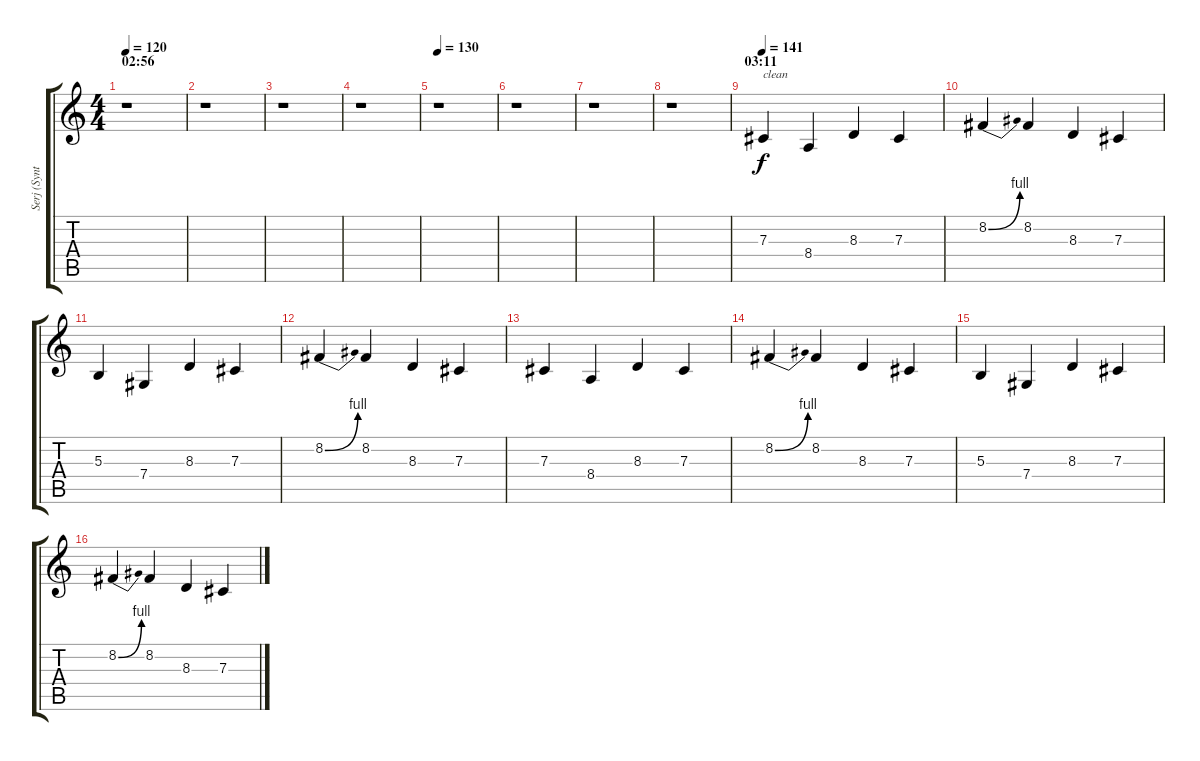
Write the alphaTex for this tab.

\track ("Serj (Synth Accordion) / (Guitar 6)" "Serj (Synt") {instrument accordion}
\staff {score tabs}
\tuning (Eb4 Bb3 Gb3 Db3 Ab2 Db2) {hide}
\ts (4 4)
\section ("" "02:56")
\tempo 120
\clef g2
\ks c
r.1{dy f} |
r.1 |
r.1 |
r.1 |
\tempo 130
r.1 |
r.1 |
r.1 |
r.1 |
\section ("" "03:11")
\tempo 141
7.3.4{txt "clean" volume 9 balance 16 instrument electricguitarjazz} 8.4.4 8.3.4 7.3.4 |
8.2{be (bend 0 0 60 4)}.4 8.2.4 8.3.4 7.3.4 |
5.3.4 7.4.4 8.3.4 7.3.4 |
8.2{be (bend 0 0 60 4)}.4 8.2.4 8.3.4 7.3.4 |
7.3.4{volume 9 balance 16 instrument electricguitarjazz} 8.4.4 8.3.4 7.3.4 |
8.2{be (bend 0 0 60 4)}.4 8.2.4 8.3.4 7.3.4 |
5.3.4 7.4.4 8.3.4 7.3.4 |
8.2{be (bend 0 0 60 4)}.4 8.2.4 8.3.4 7.3.4
